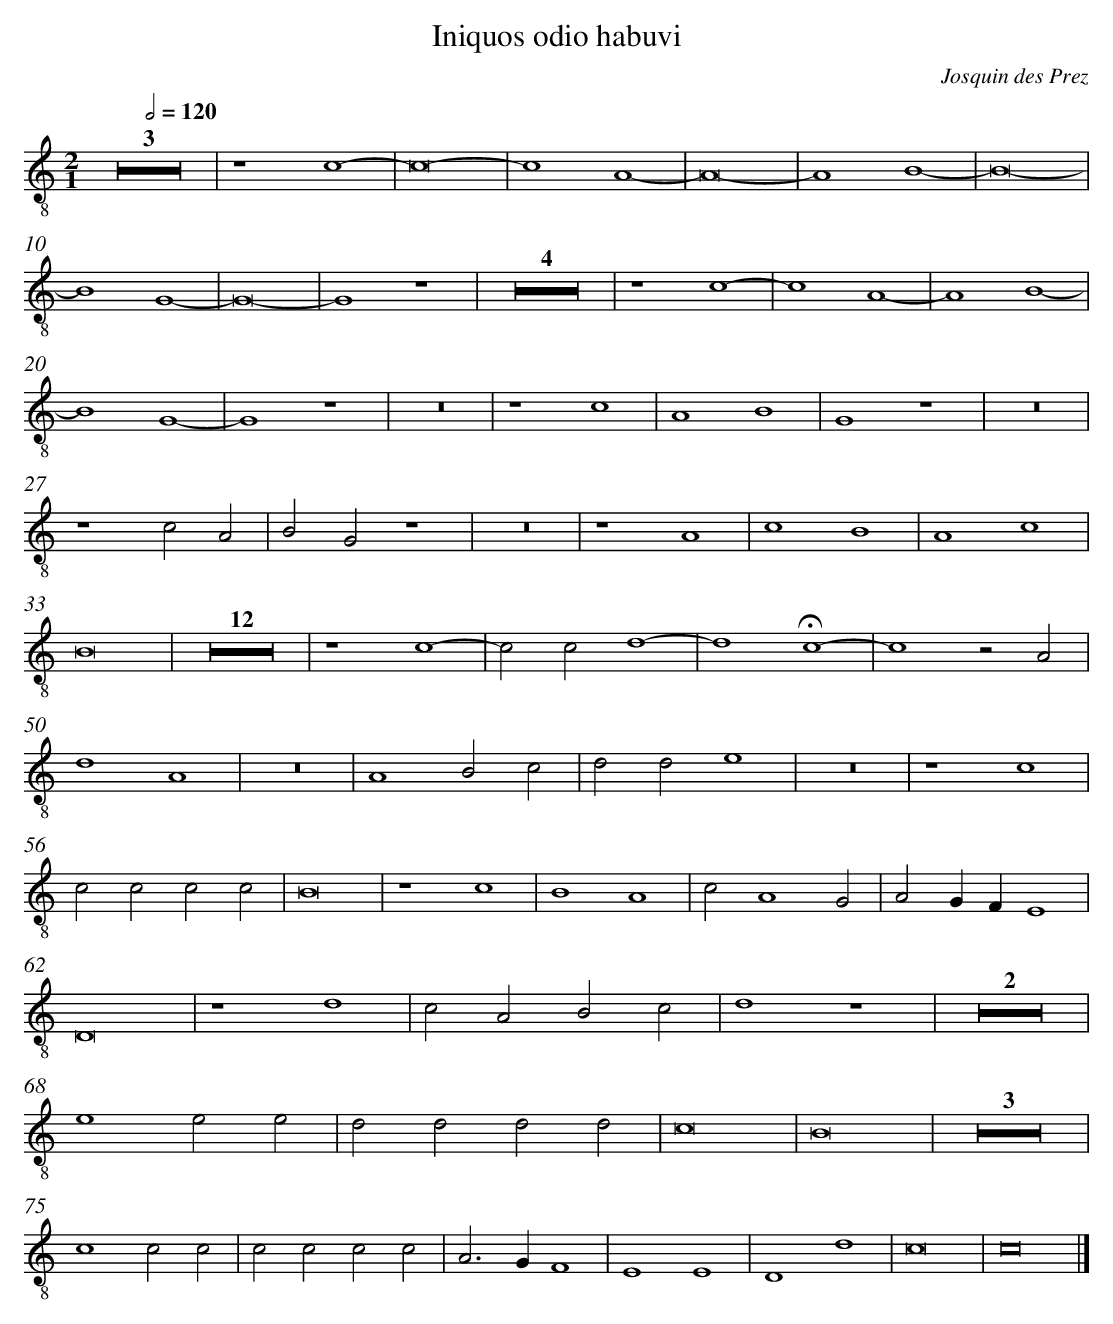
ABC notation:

X:1
T:Iniquos odio habuvi
C: Josquin des Prez
L: 1/4
M: 2/1
Q: 1/2=120
K: C clef=treble-8
Z3 |
z4c4- |
c8- |
c4A4- |
A8- |
A4B4- |
B8- |
B4G4- |
G8- |
G4z4 |
Z4 |
z4c4- |
c4A4- |
A4B4- |
B4G4- |
G4z4 |
z8 |
z4c4 |
A4B4 |
G4z4 |
z8 |
z4c2A2 |
B2G2z4 |
z8 |
z4A4 |
c4B4 |
A4c4 |
B8 |
Z12 |
z4c4- |
c2c2d4- |
d4!fermata!c4- |
c4z2A2 |
d4A4 |
z8 |
A4B2c2 |
d2d2e4 |
z8 |
z4c4 |
c2c2c2c2 |
B8 |
z4c4 |
B4A4 |
c2A4G2 |
A2GFE4 |
D8 |
z4d4 |
c2A2B2c2 |
d4z4 |
Z2 |
e4e2e2 |
d2d2d2d2 |
c8 |
B8 |
Z3 |
c4c2c2 |
c2c2c2c2 |
A3GF4 |
E4E4 |
D4d4 |
c8 |
c8 |]
